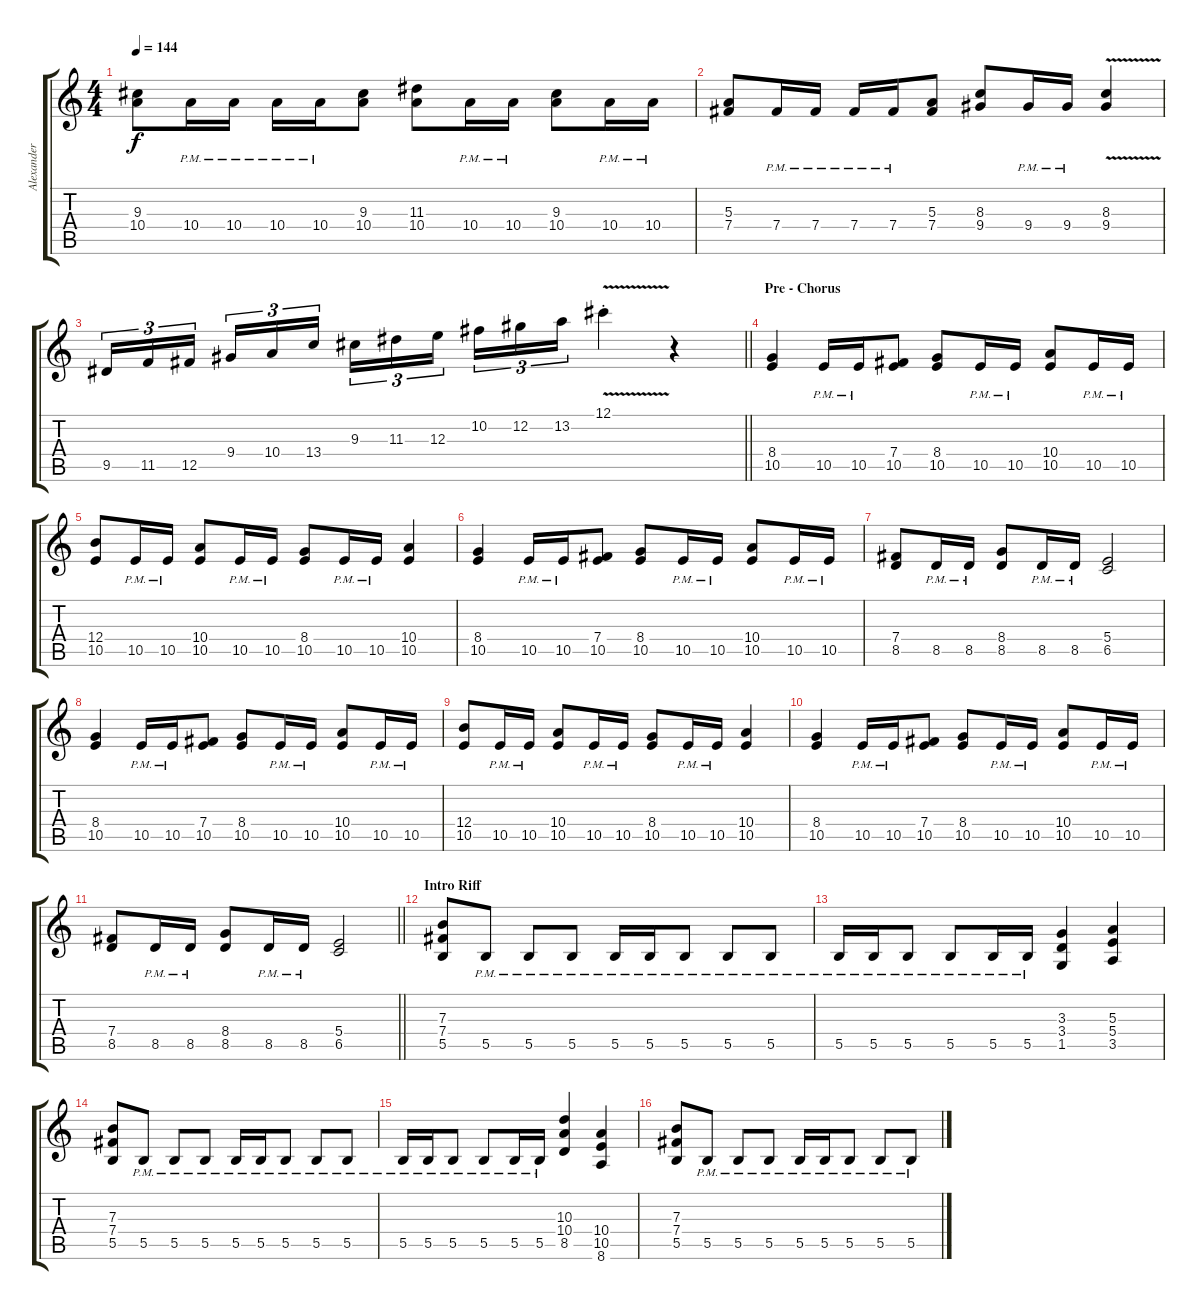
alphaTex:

\track ("Alexander (Rythm Guitar)" "Alexander ") {instrument overdrivenguitar}
\staff {score tabs}
\tuning (Db4 Ab3 E3 B2 Gb2 Db2) {hide}
\ts (4 4)
\tempo 144
\clef g2
\ks c
(9.3 10.4).8{dy f} 10.4{pm}.16 10.4{pm}.16 10.4{pm}.16 10.4{pm}.16 (9.3 10.4).8 (11.3 10.4).8 10.4{pm}.16 10.4{pm}.16 (9.3 10.4).8 10.4{pm}.16 10.4{pm}.16 |
(5.3 7.4).8 7.4{pm}.16 7.4{pm}.16 7.4{pm}.16 7.4{pm}.16 (5.3 7.4).8 (8.3 9.4).8 9.4{pm}.16 9.4{pm}.16 (8.3{v} 9.4{v}).4 |
\barLineRight lightlight
9.5.16{tu (3 2)} 11.5.16{tu (3 2)} 12.5.16{tu (3 2) beam splitsecondary} 9.4.16{tu (3 2)} 10.4.16{tu (3 2)} 13.4.16{tu (3 2)} 9.3.16{tu (3 2)} 11.3.16{tu (3 2)} 12.3.16{tu (3 2) beam splitsecondary} 10.2.16{tu (3 2)} 12.2.16{tu (3 2)} 13.2.16{tu (3 2)} 12.1{v st}.4 r.4 |
\section ("" "Pre - Chorus")
(8.4 10.5).4 10.5{pm}.16 10.5{pm}.16 (7.4 10.5).8 (8.4 10.5).8 10.5{pm}.16 10.5{pm}.16 (10.4 10.5).8 10.5{pm}.16 10.5{pm}.16 |
(12.4 10.5).8 10.5{pm}.16 10.5{pm}.16 (10.4 10.5).8 10.5{pm}.16 10.5{pm}.16 (8.4 10.5).8 10.5{pm}.16 10.5{pm}.16 (10.4 10.5).4 |
(8.4 10.5).4 10.5{pm}.16 10.5{pm}.16 (7.4 10.5).8 (8.4 10.5).8 10.5{pm}.16 10.5{pm}.16 (10.4 10.5).8 10.5{pm}.16 10.5{pm}.16 |
(7.4 8.5).8 8.5{pm}.16 8.5{pm}.16 (8.4 8.5).8 8.5{pm}.16 8.5{pm}.16 (5.4 6.5).2 |
(8.4 10.5).4 10.5{pm}.16 10.5{pm}.16 (7.4 10.5).8 (8.4 10.5).8 10.5{pm}.16 10.5{pm}.16 (10.4 10.5).8 10.5{pm}.16 10.5{pm}.16 |
(12.4 10.5).8 10.5{pm}.16 10.5{pm}.16 (10.4 10.5).8 10.5{pm}.16 10.5{pm}.16 (8.4 10.5).8 10.5{pm}.16 10.5{pm}.16 (10.4 10.5).4 |
(8.4 10.5).4 10.5{pm}.16 10.5{pm}.16 (7.4 10.5).8 (8.4 10.5).8 10.5{pm}.16 10.5{pm}.16 (10.4 10.5).8 10.5{pm}.16 10.5{pm}.16 |
\barLineRight lightlight
(7.4 8.5).8 8.5{pm}.16 8.5{pm}.16 (8.4 8.5).8 8.5{pm}.16 8.5{pm}.16 (5.4 6.5).2 |
\section ("" "Intro Riff")
(7.3 7.4 5.5).8{volume 12 balance 14 instrument overdrivenguitar} 5.5{pm}.8 5.5{pm}.8 5.5{pm}.8 5.5{pm}.16 5.5{pm}.16 5.5{pm}.8 5.5{pm}.8 5.5{pm}.8 |
5.5{pm}.16 5.5{pm}.16 5.5{pm}.8 5.5{pm}.8 5.5{pm}.16 5.5{pm}.16 (3.3 3.4 1.5).4 (5.3 5.4 3.5).4 |
(7.3 7.4 5.5).8 5.5{pm}.8 5.5{pm}.8 5.5{pm}.8 5.5{pm}.16 5.5{pm}.16 5.5{pm}.8 5.5{pm}.8 5.5{pm}.8 |
5.5{pm}.16 5.5{pm}.16 5.5{pm}.8 5.5{pm}.8 5.5{pm}.16 5.5{pm}.16 (10.3 10.4 8.5).4 (10.4 10.5 8.6).4 |
(7.3 7.4 5.5).8 5.5{pm}.8 5.5{pm}.8 5.5{pm}.8 5.5{pm}.16 5.5{pm}.16 5.5{pm}.8 5.5{pm}.8 5.5{pm}.8
